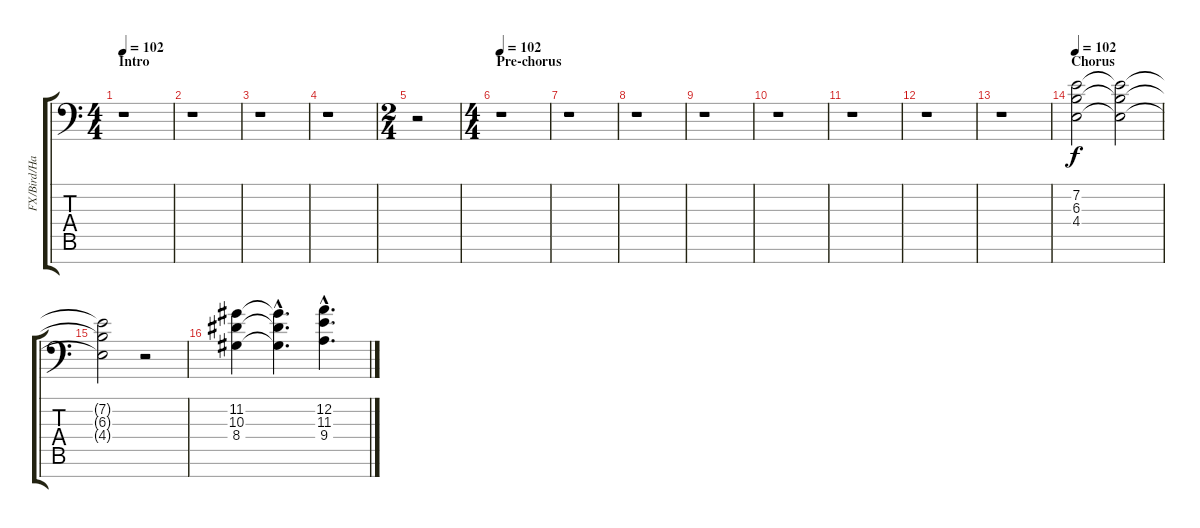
\track ("FX/Bird/Harmonics/Tremolo" "FX/Bird/Ha") {instrument birdtweet}
\staff {score tabs}
\tuning (D4 A3 F3 C3 G2 D2 A1) {hide}
\ts (4 4)
\section ("" "Intro")
\tempo 102
\clef f4
\ks c
r.1{dy f instrument birdtweet} |
r.1 |
r.1 |
r.1 |
\ts (2 4)
r.2 |
\ts (4 4)
\section ("" "Pre-chorus")
\tempo 102
r.1 |
r.1 |
r.1 |
r.1 |
r.1 |
r.1 |
r.1 |
r.1 |
\section ("" "Chorus")
\tempo 102
(7.2 6.3 4.4).2{volume 16 balance 13 instrument guitarharmonics} (7.2{t} 6.3{t} 4.4{t}).2{volume 0} |
(7.2{t} 6.3{t} 4.4{t}).2 r.2 |
(11.2 10.3 8.4).4{volume 16} (11.2{hac t} 10.3{hac t} 8.4{hac t}).4{d} (12.2{hac} 11.3{hac} 9.4{hac}).4{d volume 0}
